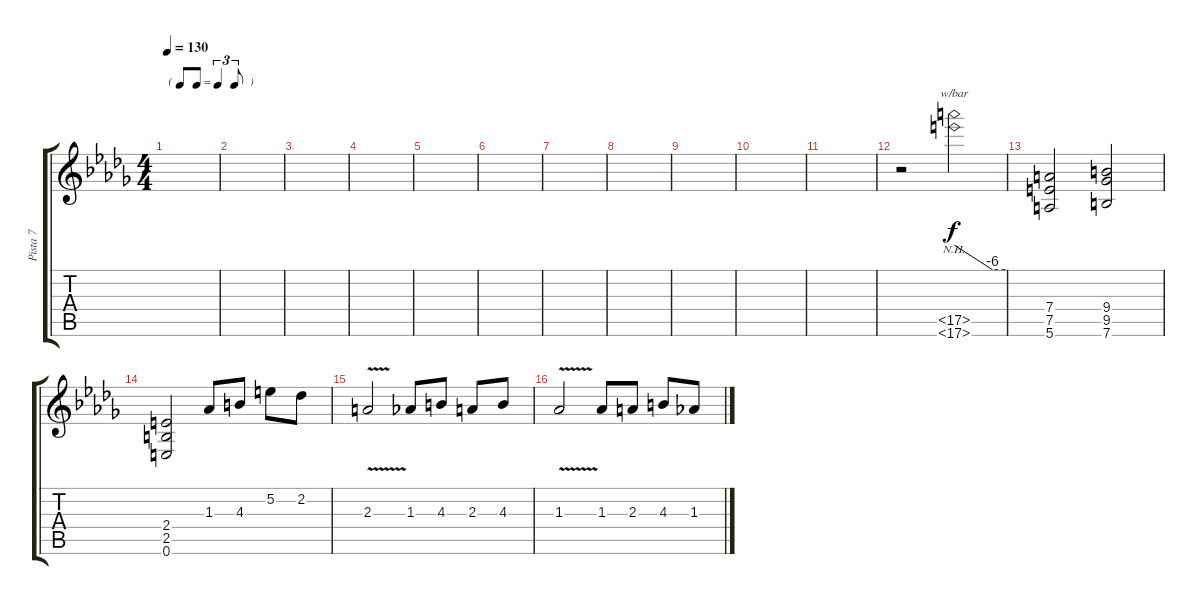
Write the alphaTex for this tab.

\track ("Pista 7" "Pista 7") {instrument distortionguitar}
\staff {score tabs}
\tuning (E4 B3 G3 D3 A2 E2) {hide}
\ts (4 4)
\tf triplet8th
\tempo 130
\clef g2
\ks db
|
|
|
|
|
|
|
|
|
|
|
r.2{volume 9} (17.5{nh} 17.6{nh}).2{tbe (custom default 0 0 45 -24 60 -24)} |
(7.4 7.5 5.6).2 (9.4 9.5 7.6).2 |
(2.4 2.5 0.6).2 1.3.8 4.3.8 5.2.8 2.2.8 |
2.3{v}.2 1.3.8 4.3.8 2.3.8 4.3.8 |
1.3{v}.2 1.3.8 2.3.8 4.3.8 1.3.8
